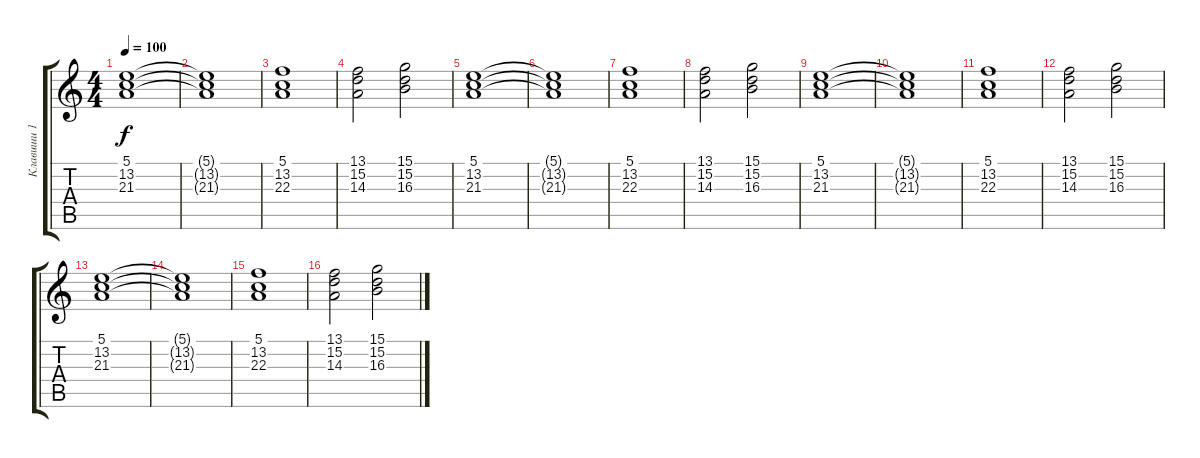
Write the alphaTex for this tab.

\track ("Клавиши 1" "Клавиши 1") {instrument choiraahs}
\staff {score tabs}
\tuning (E4 B3 G3 D3 A2 E2) {hide}
\ts (4 4)
\tempo 100
\clef g2
\ks c
(5.1 13.2 21.3).1{dy f} |
(5.1{t} 13.2{t} 21.3{t}).1 |
(5.1 13.2 22.3).1 |
(13.1 15.2 14.3).2 (15.1 15.2 16.3).2 |
(5.1 13.2 21.3).1 |
(5.1{t} 13.2{t} 21.3{t}).1 |
(5.1 13.2 22.3).1 |
(13.1 15.2 14.3).2 (15.1 15.2 16.3).2 |
(5.1 13.2 21.3).1 |
(5.1{t} 13.2{t} 21.3{t}).1 |
(5.1 13.2 22.3).1 |
(13.1 15.2 14.3).2 (15.1 15.2 16.3).2 |
(5.1 13.2 21.3).1 |
(5.1{t} 13.2{t} 21.3{t}).1 |
(5.1 13.2 22.3).1 |
(13.1 15.2 14.3).2 (15.1 15.2 16.3).2
